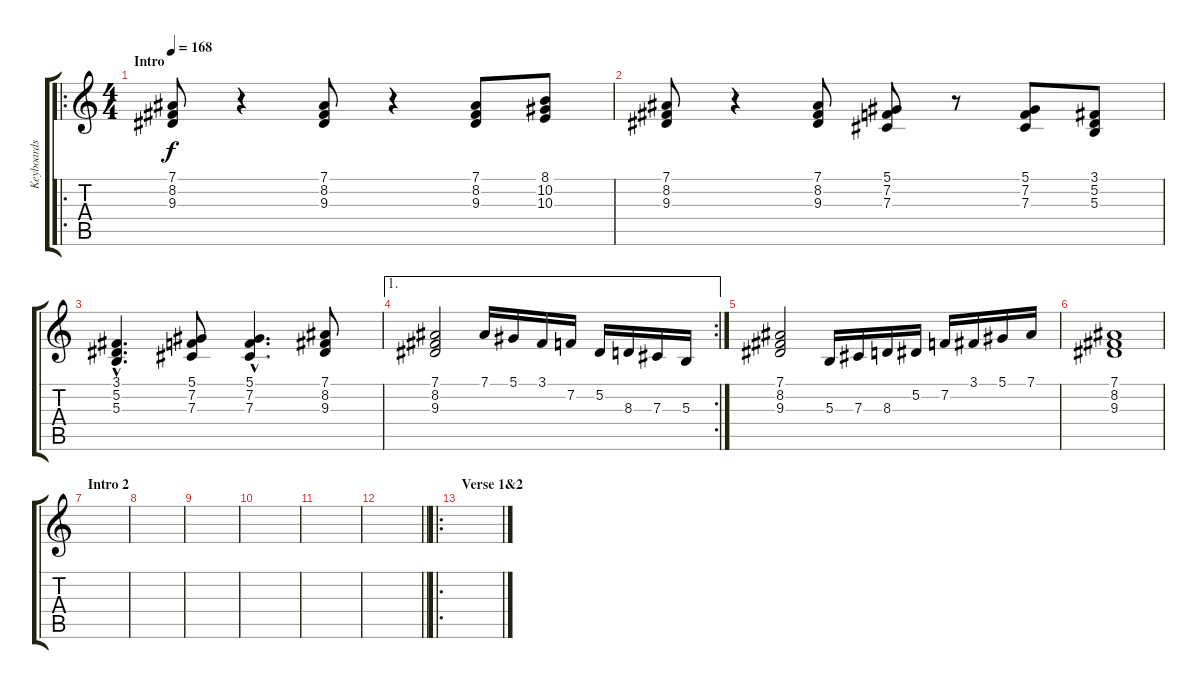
\track ("Keyboards" "Keyboards") {instrument pad1newage}
\staff {score tabs}
\tuning (Eb4 Bb3 Gb3 Db3 Ab2 Eb2) {hide}
\ro
\ts (4 4)
\section ("" "Intro")
\tempo 168
\clef g2
\ks c
(7.1 8.2 9.3).8{dy f instrument pad1newage} r.4 (7.1 8.2 9.3).8 r.4 (7.1 8.2 9.3).8 (8.1 10.2 10.3).8 |
(7.1 8.2 9.3).8 r.4 (7.1 8.2 9.3).8 (5.1 7.2 7.3).8 r.8 (5.1 7.2 7.3).8 (3.1 5.2 5.3).8 |
(3.1{hac} 5.2{hac} 5.3{hac}).4{d} (5.1 7.2 7.3).8 (5.1{hac} 7.2{hac} 7.3{hac}).4{d} (7.1 8.2 9.3).8 |
\ae 1
\rc 2
(7.1 8.2 9.3).2 7.1.16 5.1.16 3.1.16 7.2.16 5.2.16 8.3.16 7.3.16 5.3.16 |
(7.1 8.2 9.3).2 5.3.16 7.3.16 8.3.16 5.2.16 7.2.16 3.1.16 5.1.16 7.1.16 |
(7.1 8.2 9.3).1 |
\section ("" "Intro 2")
|
|
|
|
|
\barLineRight lightlight
|
\ro
\section ("" "Verse 1&2")
